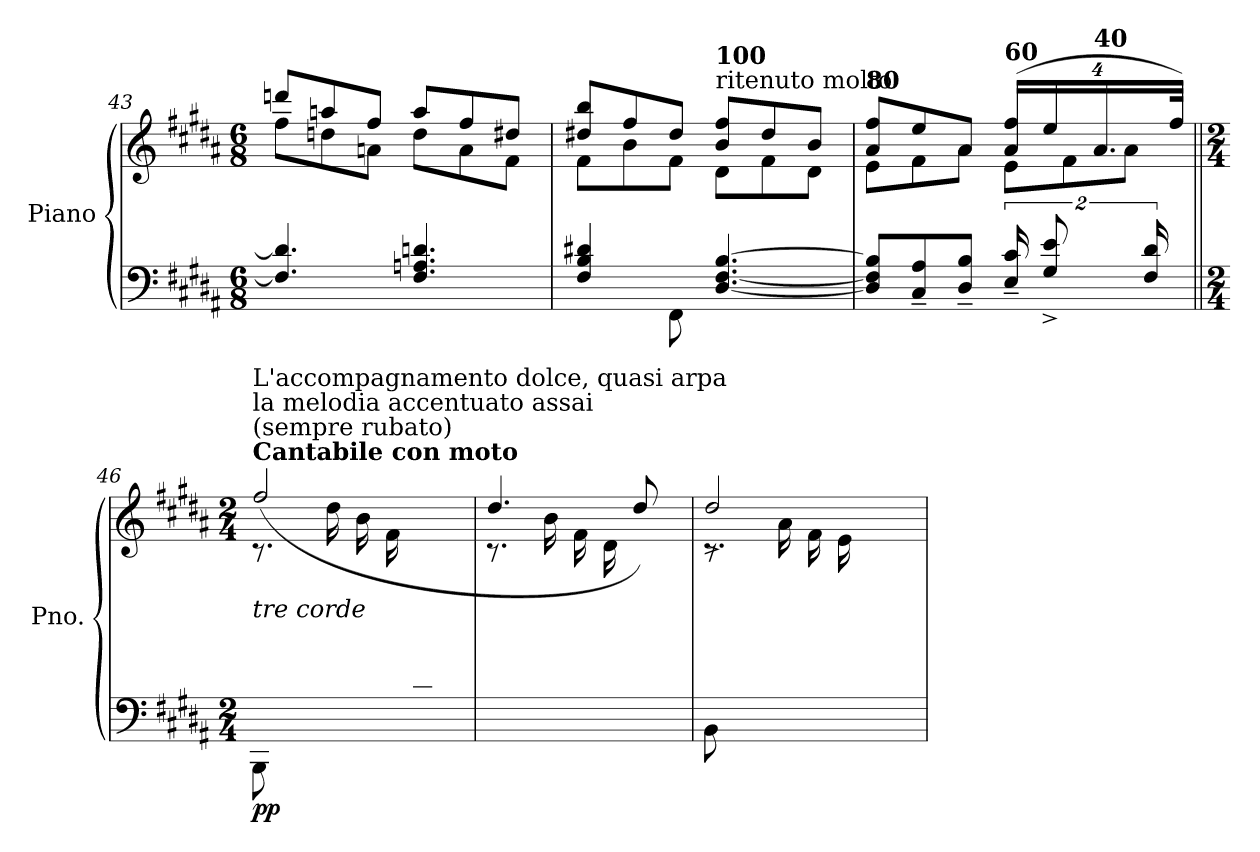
**kern	**kern	**dynam
*part1	*part1	*part1
*staff2	*staff1	*staff1/2
*I"Piano	*	*
*I'Pno.	*	*
*clefF4	*clefG2	*
*k[f#c#g#d#a#]	*k[f#c#g#d#a#]	*
*M6/8	*M6/8	*
=43	=43	=43
*	*^	*
4.F#/] 4.d/]	8dddn/L	8ff#\L	.
.	8aan/	8ddn\	.
.	8ff#/J	8an\J	.
4.F#/ 4.An/ 4.dn/	8aa/L	8dd\L	.
.	8ff#/	8a\	.
.	8dd#X/J	8f#\J	.
=44	=44	=44	=44
4F#/ 4B/ 4d#X/	8dd#X/ 8bb/L	8f#\L	.
.	8ff#/	8b\	.
8FF#\	8dd#/J	8f#\J	.
!	!LO:TX:a:t=ritenuto molto	!	!
!	!LO:TX:a:B:t=100	!	!
[4.D#/ [4.F#/ [4.B/	8b/ 8ff#/L	8d#\L	.
.	8dd#/	8f#\	.
.	8b/J	8d#\J	.
=45	=45	=45	=45
!	!LO:TX:a:B:t=80	!	!
8D#/] 8F#/] 8B/]L	8a#/ 8ff#/L	8e:\L	.
8C#/~ 8A#/~	8ee/	8f#\	.
8D#/~ 8B/~J	8a#/J	8a#\J	.
*	*Xbrackettup	*	*
!	!LO:TX:a:B:t=60	!	!
32%3E/~ 32%3c#/~	(32%3a#/ 32%3ff#/L	8e:\L	.
16%3G#/^ 16%3e/^	32%3ee/	.	.
.	.	8f#\	.
!	!LO:TX:a:B:t=40	!	!
.	32%3.a#/	.	.
.	.	8a#\J	.
32%3F#/ 32%3d#/	.	.	.
.	64%3ff#/Jk)	.	.
!!LO:LB:g=z	!!
=46||	=46||	=46||	=46||
*M2/4	*M2/4	*	*
*^	*	*	*
!	!	!LO:TX:a:B:t=Cantabile con moto	!	!
!	!	!LO:TX:a:t=(sempre rubato)	!	!
!	!	!LO:TX:a:t=la melodia accentuato assai	!	!
!	!	!LO:TX:a:t=L'accompagnamento dolce, quasi arpa	!	!
!LO:TX:a:i:t=tre corde	!	!	!	!
!	!	!	!	!LO:DY:b=2
!	!	!	!	!LO:DY:n=1:b
4.ryy	8BBB\	8.rc	(2ff#/	p p
.	8ryy	.	.	.
.	.	16dd#\LL	.	.
.	4ryy	16b\	.	.
.	.	16f#\	.	.
16d#/	.	8ryy	.	.
16B/JJ	.	.	.	.
=47	=47	=47	=47	=47
4.ryy	2ryy	8.rc	4.dd#/	.
.	.	16b\LL	.	.
.	.	16f#\	.	.
.	.	16d#\	.	.
16B/	.	8ryy	8dd#/)	.
16F#/JJ	.	.	.	.
=48	=48	=48	=48	=48
4.ryy	8BB\	8.rc	2dd#^/	.
.	8ryy	.	.	.
.	.	16a#\LL	.	.
.	4ryy	16f#\	.	.
.	.	16e\	.	.
16A#/	.	8ryy	.	.
16F#/JJ	.	.	.	.
*v	*v	*	*	*
*	*v	*v	*
=	=	=
*-	*-	*-
